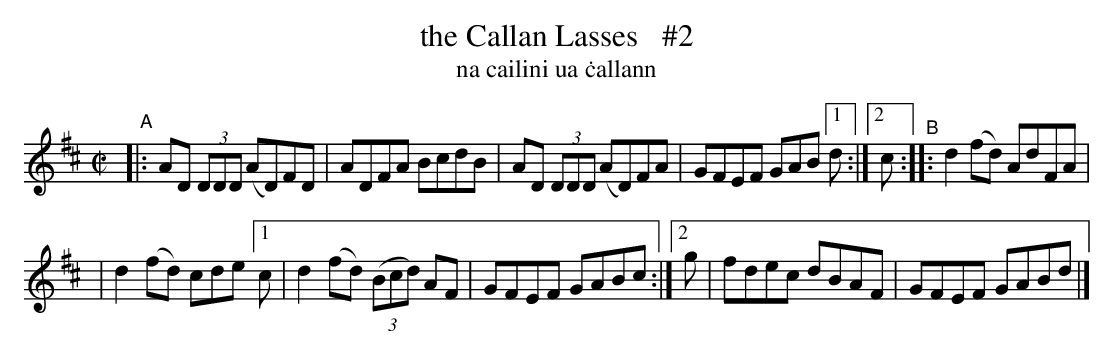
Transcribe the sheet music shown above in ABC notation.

X:1
T: the Callan Lasses   #2
T: na cailini ua \.callann
M: C|
L: 1/8
K: D
"^A"|:\
AD (3DDD (AD)FD | ADFA BcdB | AD (3DDD (AD)FA | GFEF GAB [1 d :|[2 c "^B":: d2(fd) AdFA |
| d2(fd) cde [1 c | d2(fd) (3(Bcd) AF | GFEF GABc :|[2 g | fdec dBAF | GFEF GABd |]
